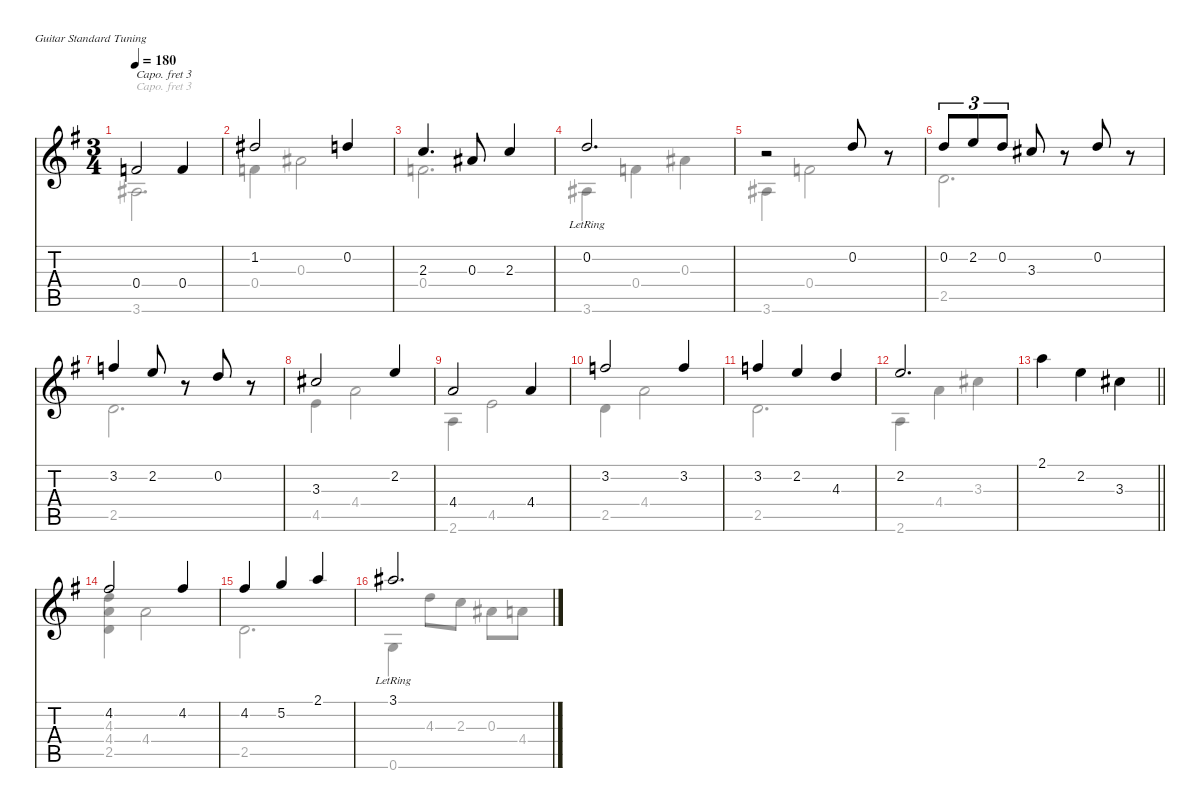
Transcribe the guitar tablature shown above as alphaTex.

\defaultSystemsLayout 4
\hideDynamics
\bracketExtendMode nobrackets
\singleTrackTrackNamePolicy hidden
\multiTrackTrackNamePolicy hidden
\firstSystemTrackNameMode fullname
\firstSystemTrackNameOrientation horizontal
\otherSystemsTrackNameOrientation horizontal
\track ("Acoustic Guitar" "Acoustic G") {instrument acousticguitarnylon}
\staff {score tabs}
\capo 3
\tuning (E4 B3 G3 D3 A2 E2)
\voice
\ts (3 4)
\tempo 180
\clef g2
\ks eminor
0.4.2{dy mf} 0.4.4 |
1.2.2 0.2.4 |
2.3.4{d} 0.3.8 2.3.4 |
0.2{lr}.2{d} |
r.2 0.2.8 r.8 |
0.2.8{tu (3 2)} 2.2.8{tu (3 2)} 0.2.8{tu (3 2)} 3.3.8 r.8 0.2.8 r.8 |
3.2.4 2.2.8 r.8 0.2.8 r.8 |
3.3.2 2.2.4 |
4.4.2 4.4.4 |
3.2.2 3.2.4 |
3.2.4 2.2.4 4.3.4 |
2.2.2{d} |
\barLineRight lightlight
2.1.4 2.2.4 3.3.4 |
4.2.2 4.2.4 |
4.2.4 5.2.4 2.1.4 |
3.1{lr}.2{d}
\voice
\clef g2
\ottava regular
\simile none
\ks eminor
3.6.2{d dy mf} |
0.4.4 0.3.2 |
0.4.2{d} |
3.6.4 0.4.4 0.3.4 |
3.6.4 0.4.2 |
2.5.2{d} |
2.5.2{d} |
4.5.4 4.4.2 |
2.6.4 4.5.2 |
2.5.4 4.4.2 |
2.5.2{d} |
2.6.4 4.4.4 3.3.4 |
\barLineRight lightlight
|
(4.3 4.4 2.5).4 4.4.2 |
2.5.2{d} |
0.6.4 4.3.8 2.3.8 0.3.8 4.4.8
